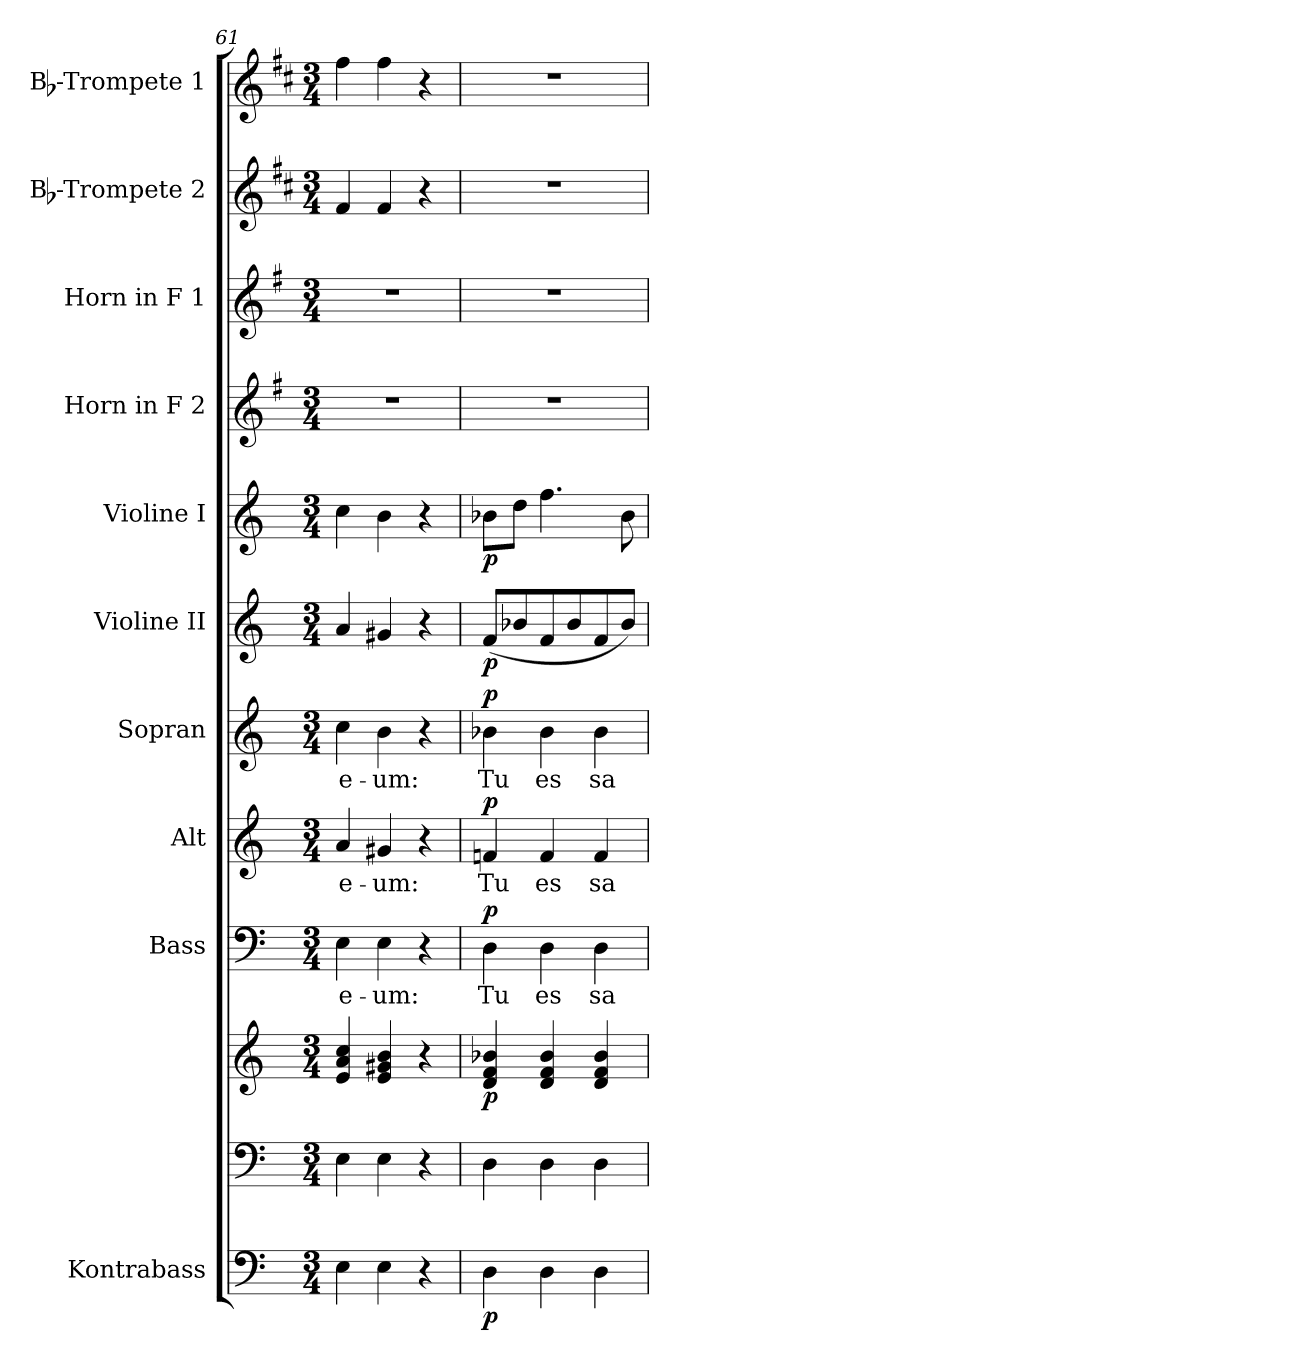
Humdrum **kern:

**kern	**dynam	**kern	**kern	**dynam	**kern	**text	**dynam	**kern	**text	**dynam	**kern	**text	**dynam	**kern	**dynam	**kern	**dynam	**kern	**kern	**kern	**kern
*part11	*part11	*part10	*part10	*part10	*part9	*part9	*part9	*part8	*part8	*part8	*part7	*part7	*part7	*part6	*part6	*part5	*part5	*part4	*part3	*part2	*part1
*staff12	*staff12	*staff11	*staff10	*staff10/11	*staff9	*staff9	*staff9	*staff8	*staff8	*staff8	*staff7	*staff7	*staff7	*staff6	*staff6	*staff5	*staff5	*staff4	*staff3	*staff2	*staff1
*I"Kontrabass	*	*	*	*	*I"Bass	*	*	*I"Alt	*	*	*I"Sopran	*	*	*I"Violine II	*	*I"Violine I	*	*I"Horn in F 2	*I"Horn in F 1	*I"Bb-Trompete 2	*I"Bb-Trompete 1
*I'Kb.	*	*	*	*	*I'B.	*	*	*I'A.	*	*	*I'S.	*	*	*I'Vl. II	*	*I'Vl. I	*	*	*	*I'Bb Trp. 2	*I'Bb Trp. 1
!!LO:PB:g=z
*clefF4	*	*clefF4	*clefG2	*	*clefF4	*	*	*clefG2	*	*	*clefG2	*	*	*clefG2	*	*clefG2	*	*clefG2	*clefG2	*clefG2	*clefG2
*ITrd7c12	*	*	*	*	*	*	*	*	*	*	*	*	*	*	*	*	*	*ITrd4c7	*ITrd4c7	*ITrd1c2	*ITrd1c2
*k[]	*	*k[]	*k[]	*	*k[]	*	*	*k[]	*	*	*k[]	*	*	*k[]	*	*k[]	*	*k[]	*k[]	*k[]	*k[]
*C:	*	*C:	*C:	*	*C:	*	*	*C:	*	*	*C:	*	*	*C:	*	*C:	*	*C:	*C:	*C:	*C:
*M3/4	*	*M3/4	*M3/4	*	*M3/4	*	*	*M3/4	*	*	*M3/4	*	*	*M3/4	*	*M3/4	*	*M3/4	*M3/4	*M3/4	*M3/4
=61	=61	=61	=61	=61	=61	=61	=61	=61	=61	=61	=61	=61	=61	=61	=61	=61	=61	=61	=61	=61	=61
!	!	!	!	!	!	!LO:LY:b	!	!	!LO:LY:b	!	!	!LO:LY:b	!	!	!	!	!	!	!	!	!
4EE\	.	4E\	4e/ 4a/ 4cc/	.	4E\	e-	.	4a/	e-	.	4cc\	e-	.	4a/	.	4cc\	.	2.r	2.r	4e/	4ee\
!	!	!	!	!	!	!LO:LY:b	!	!	!LO:LY:b	!	!	!LO:LY:b	!	!	!	!	!	!	!	!	!
4EE\	.	4E\	4e/ 4g#X/ 4b/	.	4E\	-um:	.	4g#X/	-um:	.	4b\	-um:	.	4g#X/	.	4b\	.	.	.	4e/	4ee\
4r	.	4r	4r	.	4r	.	.	4r	.	.	4r	.	.	4r	.	4r	.	.	.	4r	4r
=62	=62	=62	=62	=62	=62	=62	=62	=62	=62	=62	=62	=62	=62	=62	=62	=62	=62	=62	=62	=62	=62
!	!LO:DY:b	!	!	!LO:DY:b	!	!LO:LY:b	!LO:DY:a	!	!LO:LY:b	!LO:DY:a	!	!LO:LY:b	!LO:DY:a	!	!LO:DY:b	!	!LO:DY:b	!	!	!	!
4DD\	p	4D\	4d/ 4f/ 4b-X/	p	4D\	Tu	p	4fn/	Tu	p	4b-X\	Tu	p	(<8f/L	p	8b-X\L	p	2.r	2.r	2.r	2.r
.	.	.	.	.	.	.	.	.	.	.	.	.	.	8b-X/	.	8dd\J	.	.	.	.	.
!	!	!	!	!	!	!LO:LY:b	!	!	!LO:LY:b	!	!	!LO:LY:b	!	!	!	!	!	!	!	!	!
4DD\	.	4D\	4d/ 4f/ 4b-/	.	4D\	es	.	4f/	es	.	4b-\	es	.	8f/	.	4.ff\	.	.	.	.	.
.	.	.	.	.	.	.	.	.	.	.	.	.	.	8b-/	.	.	.	.	.	.	.
!	!	!	!	!	!	!LO:LY:b	!	!	!LO:LY:b	!	!	!LO:LY:b	!	!	!	!	!	!	!	!	!
4DD\	.	4D\	4d/ 4f/ 4b-/	.	4D\	sa-	.	4f/	sa-	.	4b-\	sa-	.	8f/	.	.	.	.	.	.	.
.	.	.	.	.	.	.	.	.	.	.	.	.	.	8b-/J)	.	8b-\	.	.	.	.	.
=	=	=	=	=	=	=	=	=	=	=	=	=	=	=	=	=	=	=	=	=	=
*-	*-	*-	*-	*-	*-	*-	*-	*-	*-	*-	*-	*-	*-	*-	*-	*-	*-	*-	*-	*-	*-
